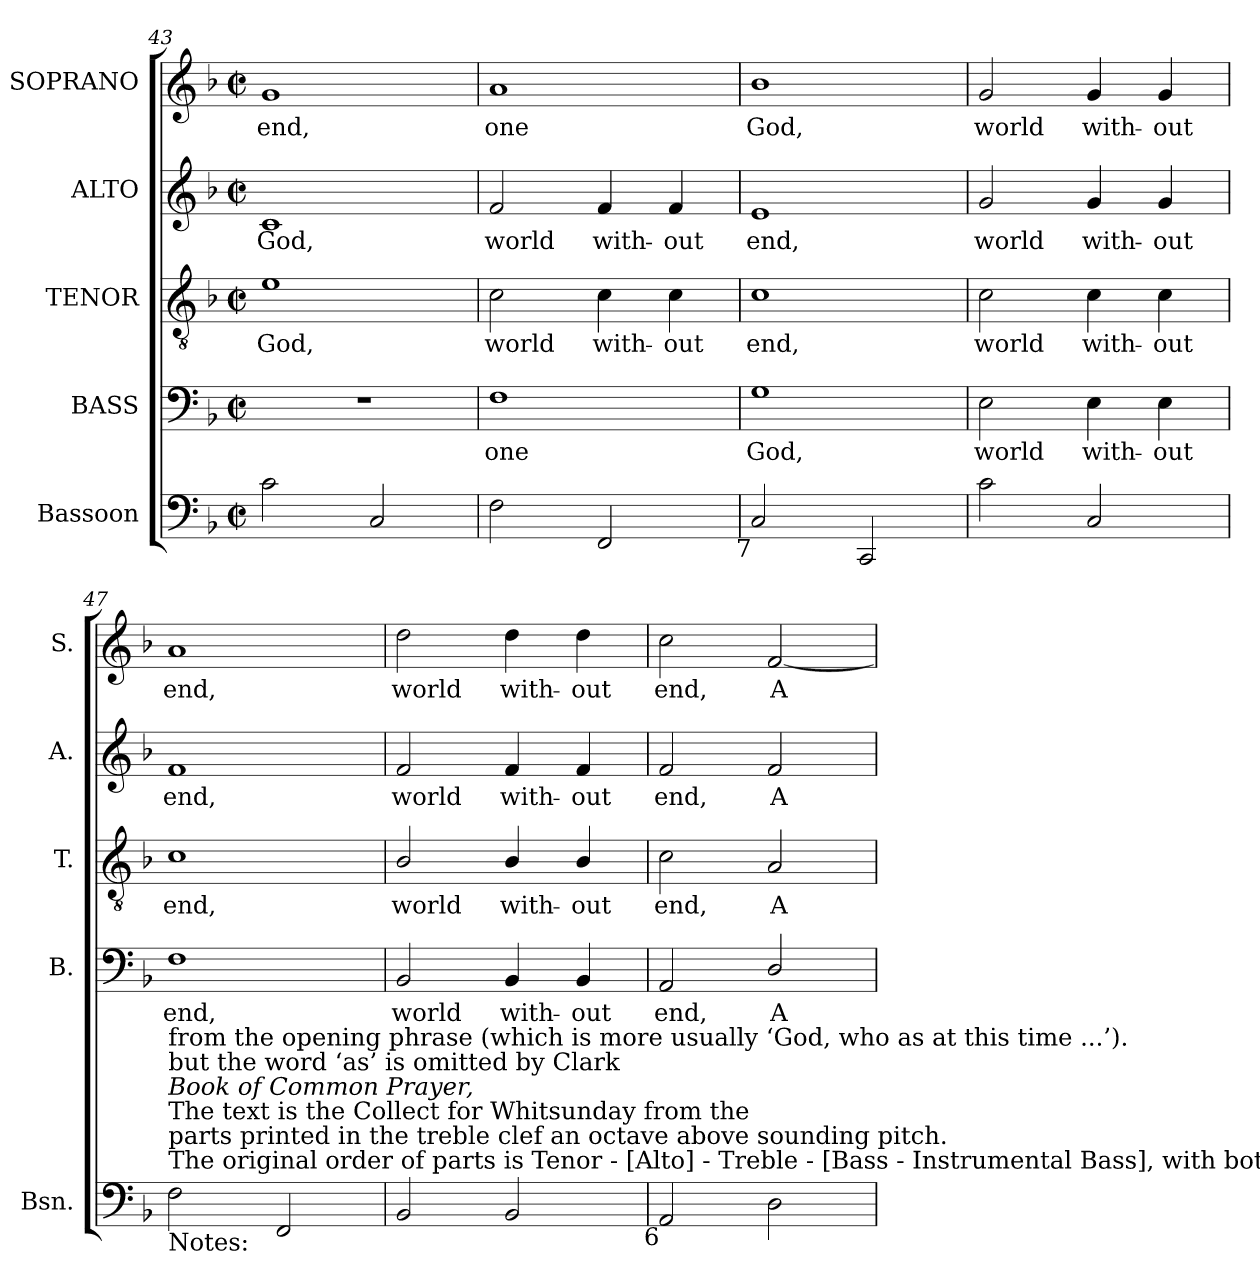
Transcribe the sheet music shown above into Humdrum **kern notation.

**kern	**kern	**text	**kern	**text	**kern	**text	**kern	**text
*part5	*part4	*part4	*part3	*part3	*part2	*part2	*part1	*part1
*staff5	*staff4	*staff4	*staff3	*staff3	*staff2	*staff2	*staff1	*staff1
*I"Bassoon	*I"BASS	*	*I"TENOR	*	*I"ALTO	*	*I"SOPRANO	*
*I'Bsn.	*I'B.	*	*I'T.	*	*I'A.	*	*I'S.	*
*clefF4	*clefF4	*	*clefGv2	*	*clefG2	*	*clefG2	*
*	*	*	*ITrd7c12	*	*	*	*	*
*k[b-]	*k[b-]	*	*k[b-]	*	*k[b-]	*	*k[b-]	*
*F:	*F:	*	*F:	*	*F:	*	*F:	*
*M2/2	*M2/2	*	*M2/2	*	*M2/2	*	*M2/2	*
*met(c|)	*met(c|)	*	*met(c|)	*	*met(c|)	*	*met(c|)	*
=43	=43	=43	=43	=43	=43	=43	=43	=43
!	!	!	!	!LO:LY:b:color=#000000	!	!	!	!
!	!	!	!	!	!	!LO:LY:b:color=#000000	!	!
!	!	!	!	!	!	!	!	!LO:LY:b:color=#000000
2ci\	1r	.	1Ei	God,	1ci	God,	1gi	end,
2Ci/	.	.	.	.	.	.	.	.
=44	=44	=44	=44	=44	=44	=44	=44	=44
!	!	!LO:LY:b:color=#000000	!	!	!	!	!	!
!	!	!	!	!LO:LY:b:color=#000000	!	!	!	!
!	!	!	!	!	!	!LO:LY:b:color=#000000	!	!
!	!	!	!	!	!	!	!	!LO:LY:b:color=#000000
2Fi\	1Fi	one	2Ci\	world	2fi/	world	1ai	one
!	!	!	!	!LO:LY:b:color=#000000	!	!	!	!
!	!	!	!	!	!	!LO:LY:b:color=#000000	!	!
2FFi/	.	.	4Ci\	with-	4fi/	with-	.	.
!	!	!	!	!LO:LY:b:color=#000000	!	!	!	!
!	!	!	!	!	!	!LO:LY:b:color=#000000	!	!
.	.	.	4Ci\	-out	4fi/	-out	.	.
=45	=45	=45	=45	=45	=45	=45	=45	=45
!	!	!LO:LY:b:color=#000000	!	!	!	!	!	!
!	!	!	!	!LO:LY:b:color=#000000	!	!	!	!
!	!	!	!	!	!	!LO:LY:b:color=#000000	!	!
!LO:TX:b:rj:t=7	!	!	!	!	!	!	!	!
!	!	!	!	!	!	!	!	!LO:LY:b:color=#000000
2Ci/	1Gi	God,	1Ci	end,	1ei	end,	1b-i	God,
2CCi/	.	.	.	.	.	.	.	.
=46	=46	=46	=46	=46	=46	=46	=46	=46
!	!	!LO:LY:b:color=#000000	!	!	!	!	!	!
!	!	!	!	!LO:LY:b:color=#000000	!	!	!	!
!	!	!	!	!	!	!LO:LY:b:color=#000000	!	!
!	!	!	!	!	!	!	!	!LO:LY:b:color=#000000
2ci\	2Ei\	world	2Ci\	world	2gi/	world	2gi/	world
!	!	!LO:LY:b:color=#000000	!	!	!	!	!	!
!	!	!	!	!LO:LY:b:color=#000000	!	!	!	!
!	!	!	!	!	!	!LO:LY:b:color=#000000	!	!
!	!	!	!	!	!	!	!	!LO:LY:b:color=#000000
2Ci/	4Ei\	with-	4Ci\	with-	4gi/	with-	4gi/	with-
!	!	!LO:LY:b:color=#000000	!	!	!	!	!	!
!	!	!	!	!LO:LY:b:color=#000000	!	!	!	!
!	!	!	!	!	!	!LO:LY:b:color=#000000	!	!
!	!	!	!	!	!	!	!	!LO:LY:b:color=#000000
.	4Ei\	-out	4Ci\	-out	4gi/	-out	4gi/	-out
!!LO:PB:g=z
=47	=47	=47	=47	=47	=47	=47	=47	=47
!	!	!LO:LY:b:color=#000000	!	!	!	!	!	!
!	!	!	!	!LO:LY:b:color=#000000	!	!	!	!
!	!	!	!	!	!	!LO:LY:b:color=#000000	!	!
!LO:TX:b:t=Notes&colon;	!	!	!	!	!	!	!	!
!LO:TX:t=The original order of parts is Tenor - [Alto] - Treble - [Bass - Instrumental Bass], with both the Alto and Tenor	!	!	!	!	!	!	!	!
!LO:TX:t=parts printed in the treble clef an octave above sounding pitch.	!	!	!	!	!	!	!	!
!LO:TX:t=The text is the Collect for Whitsunday from the	!	!	!	!	!	!	!	!
!LO:TX:i:t=Book of Common Prayer,	!	!	!	!	!	!	!	!
!LO:TX:t=but the word ‘as’ is omitted by Clark	!	!	!	!	!	!	!	!
!LO:TX:t=from the opening phrase (which is more usually ‘God, who as at this time ...’).	!	!	!	!	!	!	!	!
!	!	!	!	!	!	!	!	!LO:LY:b:color=#000000
2Fi\	1Fi	end,	1Ci	end,	1fi	end,	1ai	end,
2FFi/	.	.	.	.	.	.	.	.
=48	=48	=48	=48	=48	=48	=48	=48	=48
!	!	!LO:LY:b:color=#000000	!	!	!	!	!	!
!	!	!	!	!LO:LY:b:color=#000000	!	!	!	!
!	!	!	!	!	!	!LO:LY:b:color=#000000	!	!
!	!	!	!	!	!	!	!	!LO:LY:b:color=#000000
2BB-i/	2BB-i/	world	2BB-i/	world	2fi/	world	2ddi\	world
!	!	!LO:LY:b:color=#000000	!	!	!	!	!	!
!	!	!	!	!LO:LY:b:color=#000000	!	!	!	!
!	!	!	!	!	!	!LO:LY:b:color=#000000	!	!
!	!	!	!	!	!	!	!	!LO:LY:b:color=#000000
2BB-i/	4BB-i/	with-	4BB-i/	with-	4fi/	with-	4ddi\	with-
!	!	!LO:LY:b:color=#000000	!	!	!	!	!	!
!	!	!	!	!LO:LY:b:color=#000000	!	!	!	!
!	!	!	!	!	!	!LO:LY:b:color=#000000	!	!
!	!	!	!	!	!	!	!	!LO:LY:b:color=#000000
.	4BB-i/	-out	4BB-i/	-out	4fi/	-out	4ddi\	-out
=49	=49	=49	=49	=49	=49	=49	=49	=49
!	!	!LO:LY:b:color=#000000	!	!	!	!	!	!
!	!	!	!	!LO:LY:b:color=#000000	!	!	!	!
!	!	!	!	!	!	!LO:LY:b:color=#000000	!	!
!LO:TX:b:rj:t=6	!	!	!	!	!	!	!	!
!	!	!	!	!	!	!	!	!LO:LY:b:color=#000000
2AAi/	2AAi/	end,	2Ci\	end,	2fi/	end,	2cci\	end,
!	!	!LO:LY:b:color=#000000	!	!	!	!	!	!
!	!	!	!	!LO:LY:b:color=#000000	!	!	!	!
!	!	!	!	!	!	!LO:LY:b:color=#000000	!	!
!	!	!	!	!	!	!	!	!LO:LY:b:color=#000000
2Di\	2Di/	A-	2AAi/	A-	2fi/	A-	[2fi/	A-
=	=	=	=	=	=	=	=	=
*-	*-	*-	*-	*-	*-	*-	*-	*-
